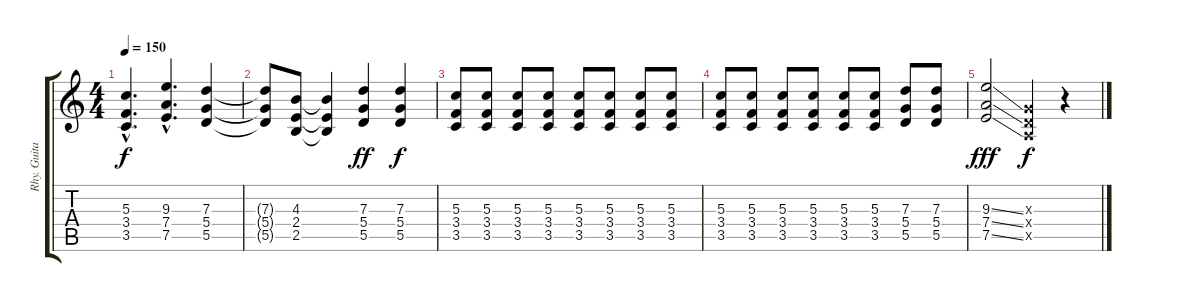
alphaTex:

\track ("Rhy. Guitar 2" "Rhy. Guita") {instrument distortionguitar}
\staff {score tabs}
\tuning (E4 B3 G3 D3 A2 E2) {hide}
\ts (4 4)
\tempo 150
\clef g2
\ks c
(5.3{hac} 3.4{hac} 3.5{hac}).4{d dy f} (9.3{hac} 7.4{hac} 7.5{hac}).4{d} (7.3 5.4 5.5).4 |
(7.3{t} 5.4{t} 5.5{t}).8 (4.3 2.4 2.5).8 (4.3{t} 2.4{t} 2.5{t}).4 (7.3 5.4 5.5).4{dy ff} (7.3 5.4 5.5).4{dy f} |
(5.3 3.4 3.5).8 (5.3 3.4 3.5).8 (5.3 3.4 3.5).8 (5.3 3.4 3.5).8 (5.3 3.4 3.5).8 (5.3 3.4 3.5).8 (5.3 3.4 3.5).8 (5.3 3.4 3.5).8 |
(5.3 3.4 3.5).8 (5.3 3.4 3.5).8 (5.3 3.4 3.5).8 (5.3 3.4 3.5).8 (5.3 3.4 3.5).8 (5.3 3.4 3.5).8 (7.3 5.4 5.5).8 (7.3 5.4 5.5).8 |
(9.3{ss} 7.4{ss} 7.5{ss}).2{dy fff} (0.3{x} 0.4{x} 0.5{x}).4{dy f} r.4
